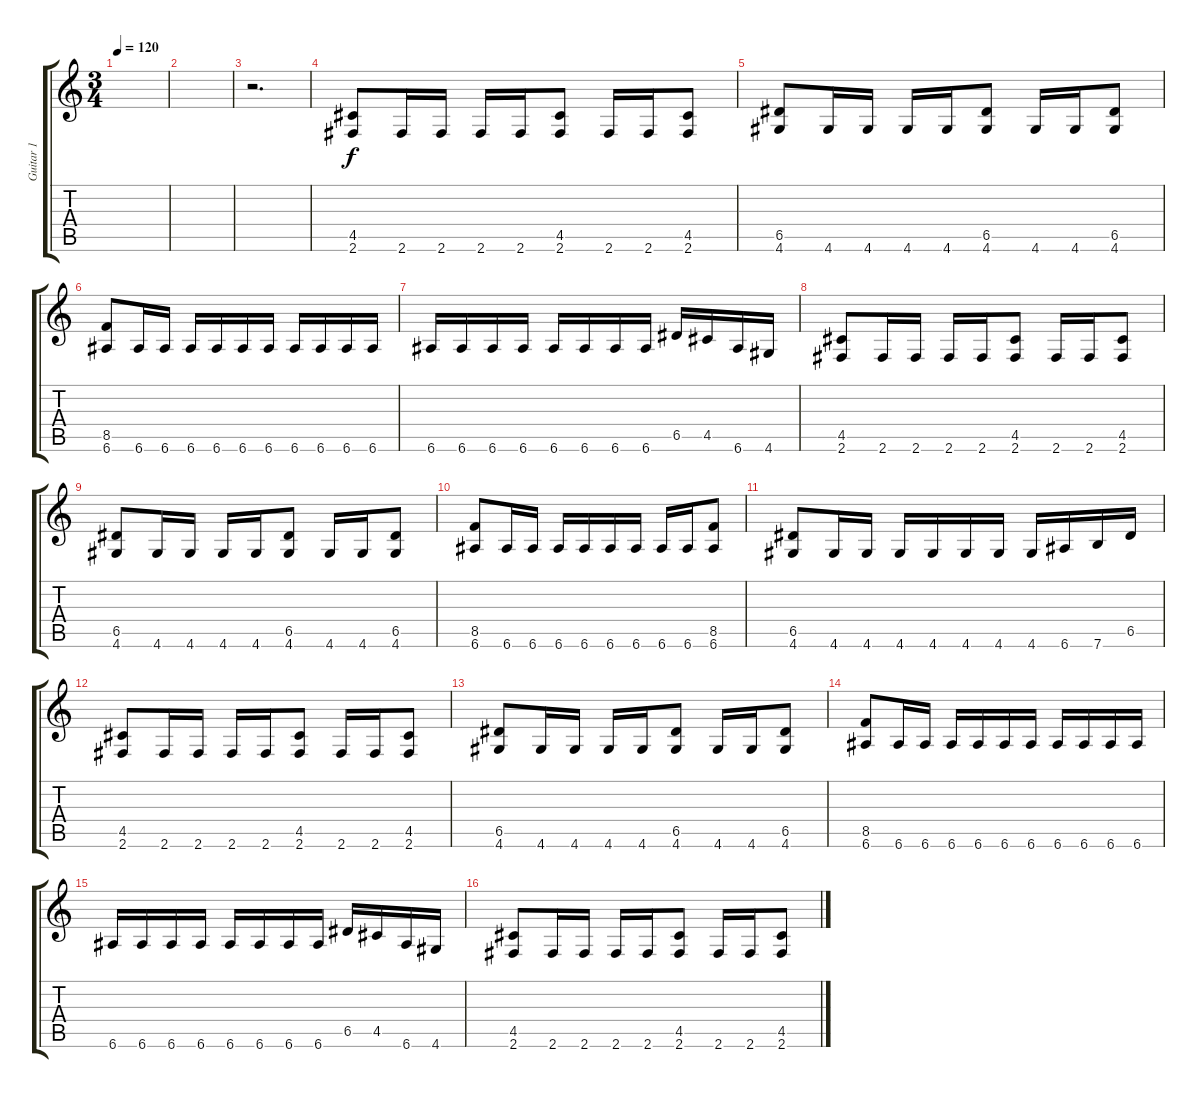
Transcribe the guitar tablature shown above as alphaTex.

\track ("Guitar 1" "Guitar 1") {instrument distortionguitar}
\staff {score tabs}
\tuning (E4 B3 G3 D3 A2 E2) {hide}
\ts (3 4)
\tempo 120
\clef g2
\ks c
|
|
r.2{d} |
(4.5 2.6).8 2.6.16 2.6.16 2.6.16 2.6.16 (4.5 2.6).8 2.6.16 2.6.16 (4.5 2.6).8 |
(6.5 4.6).8 4.6.16 4.6.16 4.6.16 4.6.16 (6.5 4.6).8 4.6.16 4.6.16 (6.5 4.6).8 |
(8.5 6.6).8 6.6.16 6.6.16 6.6.16 6.6.16 6.6.16 6.6.16 6.6.16 6.6.16 6.6.16 6.6.16 |
6.6.16 6.6.16 6.6.16 6.6.16 6.6.16 6.6.16 6.6.16 6.6.16 6.5.16 4.5.16 6.6.16 4.6.16 |
(4.5 2.6).8 2.6.16 2.6.16 2.6.16 2.6.16 (4.5 2.6).8 2.6.16 2.6.16 (4.5 2.6).8 |
(6.5 4.6).8 4.6.16 4.6.16 4.6.16 4.6.16 (6.5 4.6).8 4.6.16 4.6.16 (6.5 4.6).8 |
(8.5 6.6).8 6.6.16 6.6.16 6.6.16 6.6.16 6.6.16 6.6.16 6.6.16 6.6.16 (8.5 6.6).8 |
(6.5 4.6).8 4.6.16 4.6.16 4.6.16 4.6.16 4.6.16 4.6.16 4.6.16 6.6.16 7.6.16 6.5.16 |
(4.5 2.6).8 2.6.16 2.6.16 2.6.16 2.6.16 (4.5 2.6).8 2.6.16 2.6.16 (4.5 2.6).8 |
(6.5 4.6).8 4.6.16 4.6.16 4.6.16 4.6.16 (6.5 4.6).8 4.6.16 4.6.16 (6.5 4.6).8 |
(8.5 6.6).8 6.6.16 6.6.16 6.6.16 6.6.16 6.6.16 6.6.16 6.6.16 6.6.16 6.6.16 6.6.16 |
6.6.16 6.6.16 6.6.16 6.6.16 6.6.16 6.6.16 6.6.16 6.6.16 6.5.16 4.5.16 6.6.16 4.6.16 |
(4.5 2.6).8 2.6.16 2.6.16 2.6.16 2.6.16 (4.5 2.6).8 2.6.16 2.6.16 (4.5 2.6).8
